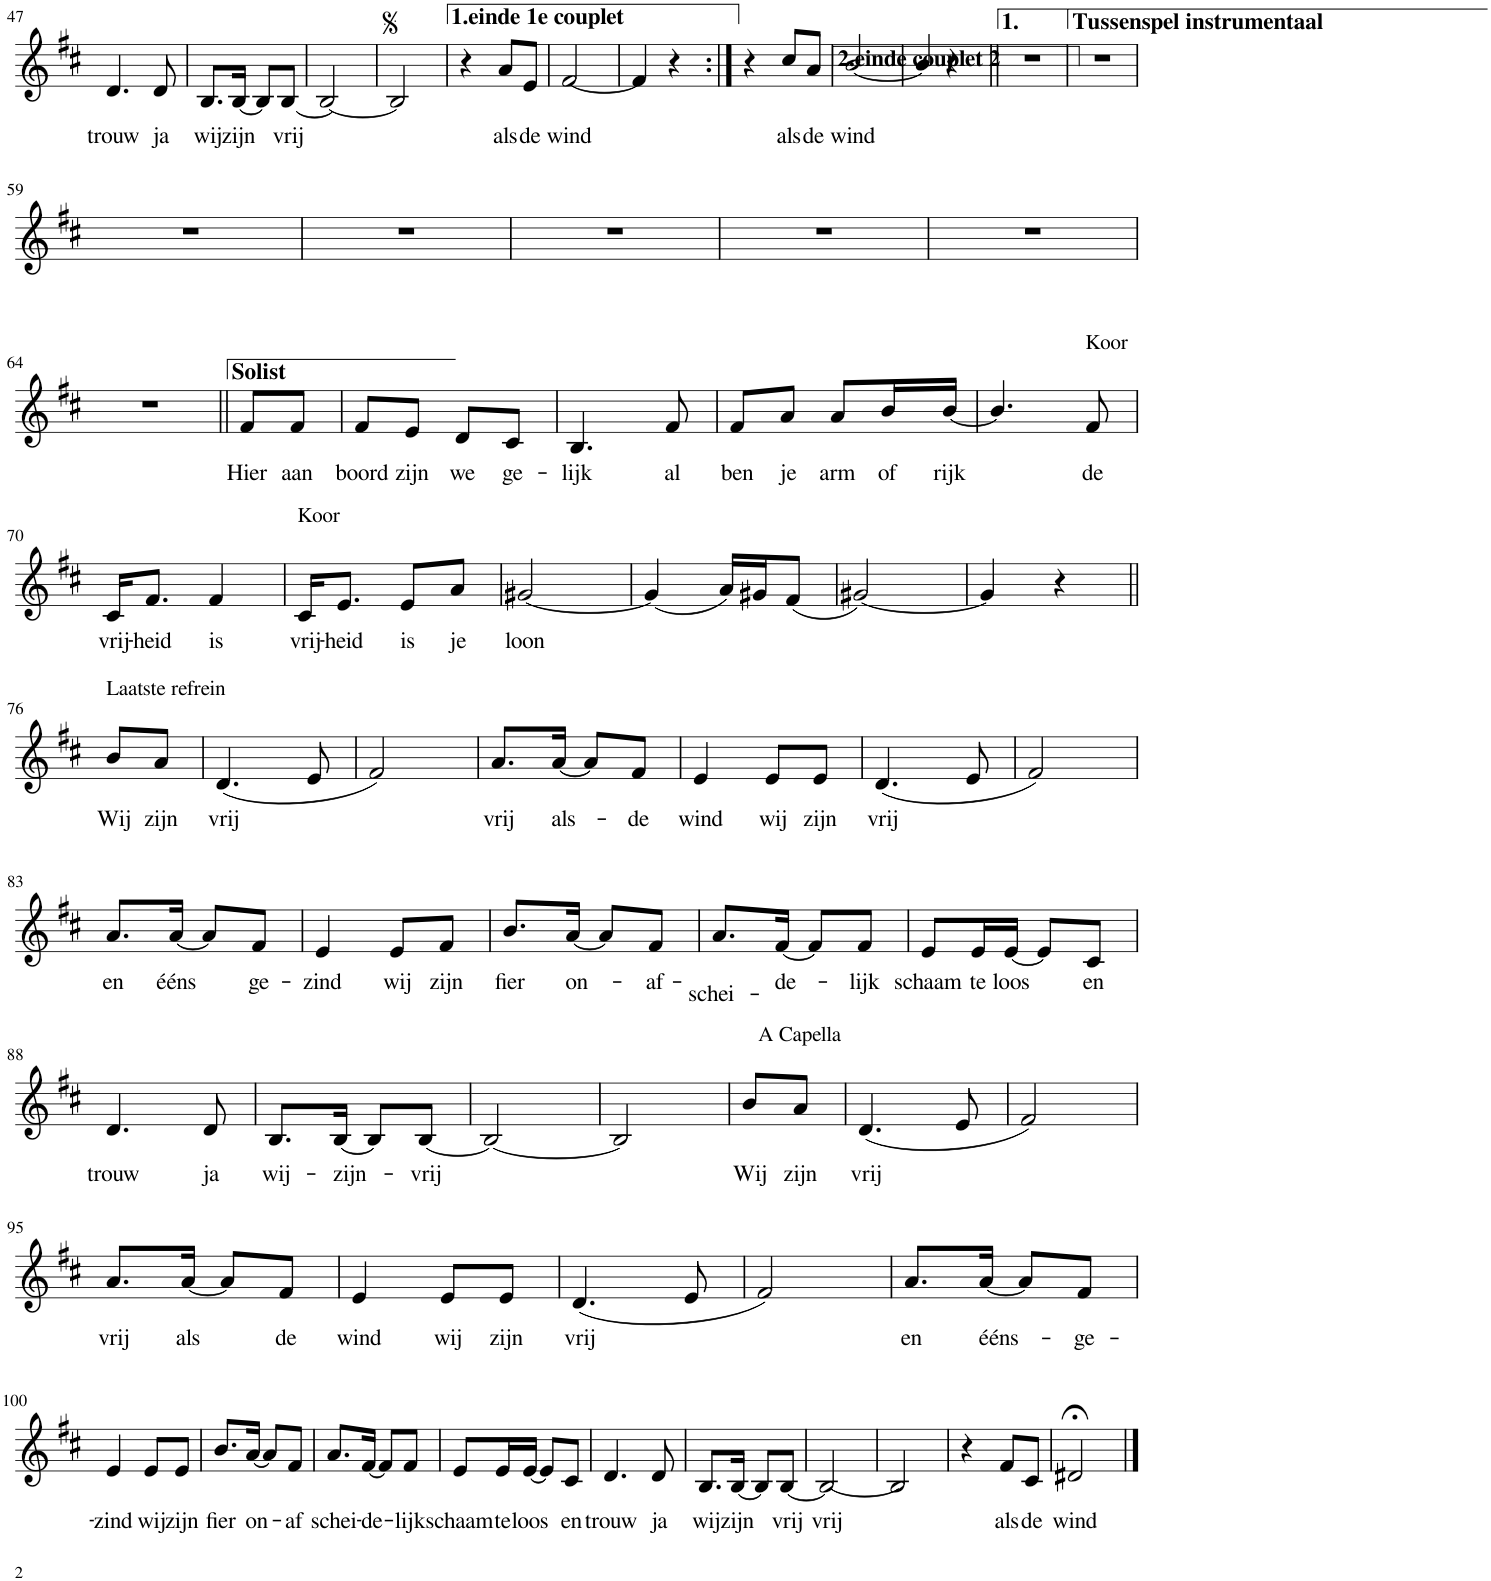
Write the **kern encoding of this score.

**kern	**text
*part1	*part1
*staff1	*staff1
*I"Piano	*
*I'Pno.	*
!!LO:PB:g=z
*clefG2	*
*k[f#c#]	*
*M2/4	*
=47	=47
!	!LO:LY:b
4.d/	trouw
!	!LO:LY:b
8d/	ja
=48	=48
!	!LO:LY:b
8.B/L	wij
!	!LO:LY:b
[16B/Jk	zijn
8B/L]	.
!	!LO:LY:b
[8B/J	vrij
=49	=49
2B/_	.
=50	=50
2B/]	.
=51	=51
4r	.
!	!LO:LY:b
8a/L	als
!	!LO:LY:b
8e/J	de
=52	=52
!	!LO:LY:b
[2f#/	wind
=53	=53
4f#/]	.
4r	.
=54:|!	=54:|!
4r	.
!	!LO:LY:b
8cc#/L	als
!	!LO:LY:b
8a/J	de
=55	=55
!	!LO:LY:b
[2b/	wind
=56	=56
4b/]	.
4r	.
=57||	=57||
2r	.
=58	=58
2r	.
!!LO:LB:g=z
=59	=59
2r	.
=60	=60
2r	.
=61	=61
2r	.
=62	=62
2r	.
=63	=63
2r	.
!!LO:LB:g=z
=64	=64
2r	.
=65||	=65||
!	!LO:LY:b
8f#/L	Hier
!	!LO:LY:b
8f#/J	aan
=66	=66
!	!LO:LY:b
8f#/L	boord
!	!LO:LY:b
8e/J	zijn
!	!LO:LY:b
8d/L	we
!	!LO:LY:b
8c#/J	ge-
=67	=67
!	!LO:LY:b
4.B/	-lijk
!	!LO:LY:b
8f#/	al
=68	=68
!	!LO:LY:b
8f#/L	ben
!	!LO:LY:b
8a/J	je
!	!LO:LY:b
8a/L	arm
!	!LO:LY:b
16b/L	of
!	!LO:LY:b
[16b/JJ	rijk
=69	=69
4.b/]	.
!LO:TX:a:t=Koor	!
!	!LO:LY:b
8f#/	de
!!LO:LB:g=z
=70	=70
!	!LO:LY:b
16c#/KL	vrij-
!	!LO:LY:b
8.f#/J	-heid
!	!LO:LY:b
4f#/	is
=71	=71
!LO:TX:a:t=Koor	!
!	!LO:LY:b
16c#/KL	vrij-
!	!LO:LY:b
8.e/J	-heid
!	!LO:LY:b
8e/L	is
!	!LO:LY:b
8a/J	je
=72	=72
!	!LO:LY:b
[2g#X/	loon
=73	=73
(4g#/]	.
16a/LL)	.
16g#X/J	.
(8f#/J	.
=74	=74
[2g#X/)	.
=75	=75
4g#/]	.
4r	.
!!LO:LB:g=z
=76||	=76||
!LO:TX:a:t=Laatste refrein	!
!	!LO:LY:b
8b/L	Wij
!	!LO:LY:b
8a/J	zijn
=77	=77
!	!LO:LY:b
(4.d/	vrij
8e/	.
=78	=78
2f#/)	.
=79	=79
!	!LO:LY:b
8.a/L	vrij
!	!LO:LY:b
[16a/Jk	als-
8a/L]	.
!	!LO:LY:b
8f#/J	-de
=80	=80
!	!LO:LY:b
4e/	wind
!	!LO:LY:b
8e/L	wij
!	!LO:LY:b
8e/J	zijn
=81	=81
!	!LO:LY:b
(4.d/	vrij
8e/	.
=82	=82
2f#/)	.
!!LO:LB:g=z
=83	=83
!	!LO:LY:b
8.a/L	en
!	!LO:LY:b
[16a/Jk	ééns
8a/L]	.
!	!LO:LY:b
8f#/J	ge-
=84	=84
!	!LO:LY:b
4e/	-zind
!	!LO:LY:b
8e/L	wij
!	!LO:LY:b
8f#/J	zijn
=85	=85
!	!LO:LY:b
8.b/L	fier
!	!LO:LY:b
[16a/Jk	on-
8a/L]	.
!	!LO:LY:b
8f#/J	-af-
=86	=86
!	!LO:LY:b
8.a/L	schei-
!	!LO:LY:b
[16f#/Jk	-de-
8f#/L]	.
!	!LO:LY:b
8f#/J	-lijk
=87	=87
!	!LO:LY:b
8e/L	schaam
!	!LO:LY:b
16e/L	te
!	!LO:LY:b
[16e/JJ	loos
8e/L]	.
!	!LO:LY:b
8c#/J	en
!!LO:LB:g=z
=88	=88
!	!LO:LY:b
4.d/	trouw
!	!LO:LY:b
8d/	ja
=89	=89
!	!LO:LY:b
8.B/L	wij-
!	!LO:LY:b
[16B/Jk	-zijn-
8B/L]	.
!	!LO:LY:b
[8B/J	vrij
=90	=90
2B/_	.
=91	=91
2B/]	.
=92	=92
!LO:TX:a:t=A Capella	!
!	!LO:LY:b
8b/L	Wij
!	!LO:LY:b
8a/J	zijn
=93	=93
!	!LO:LY:b
(4.d/	vrij
8e/	.
=94	=94
2f#/)	.
!!LO:LB:g=z
=95	=95
!	!LO:LY:b
8.a/L	vrij
!	!LO:LY:b
[16a/Jk	als
8a/L]	.
!	!LO:LY:b
8f#/J	de
=96	=96
!	!LO:LY:b
4e/	wind
!	!LO:LY:b
8e/L	wij
!	!LO:LY:b
8e/J	zijn
=97	=97
!	!LO:LY:b
(4.d/	vrij
8e/	.
=98	=98
2f#/)	.
=99	=99
!	!LO:LY:b
8.a/L	en
!	!LO:LY:b
[16a/Jk	ééns-
8a/L]	.
!	!LO:LY:b
8f#/J	-ge-
!!LO:LB:g=z
=100	=100
!	!LO:LY:b
4e/	-zind
!	!LO:LY:b
8e/L	wij
!	!LO:LY:b
8e/J	zijn
=101	=101
!	!LO:LY:b
8.b/L	fier
!	!LO:LY:b
[16a/Jk	on-
8a/L]	.
!	!LO:LY:b
8f#/J	-af
=102	=102
!	!LO:LY:b
8.a/L	schei-
!	!LO:LY:b
[16f#/Jk	-de-
8f#/L]	.
!	!LO:LY:b
8f#/J	-lijk
=103	=103
!	!LO:LY:b
8e/L	schaam
!	!LO:LY:b
16e/L	te
!	!LO:LY:b
[16e/JJ	loos
8e/L]	.
!	!LO:LY:b
8c#/J	en
=104	=104
!	!LO:LY:b
4.d/	trouw
!	!LO:LY:b
8d/	ja
=105	=105
!	!LO:LY:b
8.B/L	wij
!	!LO:LY:b
[16B/Jk	zijn
8B/L]	.
!	!LO:LY:b
[8B/J	vrij
=106	=106
!	!LO:LY:b
2B/_	vrij
=107	=107
2B/]	.
=108	=108
4r	.
!	!LO:LY:b
8f#/L	als
!	!LO:LY:b
8c#/J	de
=109	=109
!	!LO:LY:b
2d#X;</	wind
==	==
*-	*-
